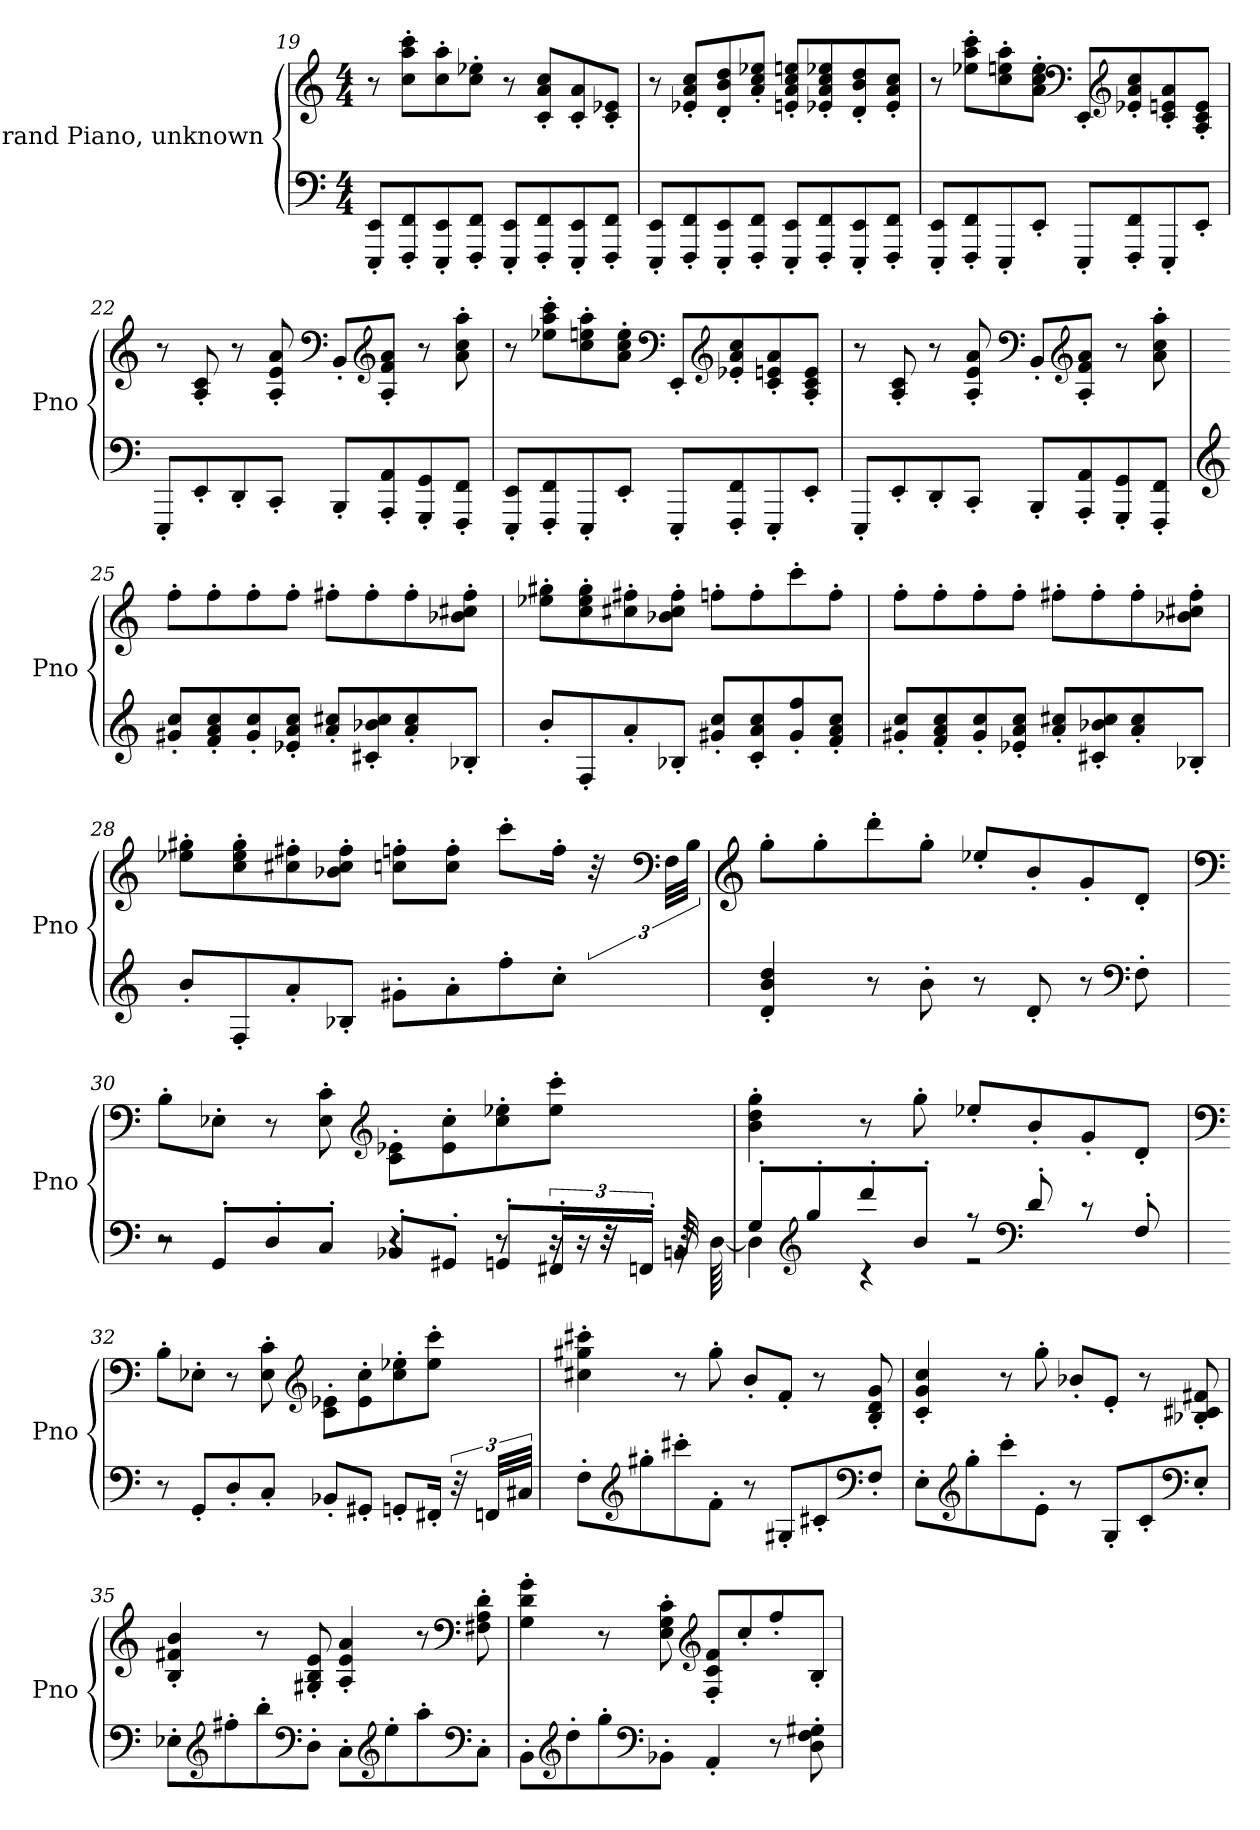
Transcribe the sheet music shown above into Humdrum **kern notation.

**kern	**kern
*part1	*part1
*staff2	*staff1
*I"Grand Piano, unknown	*
*I'Pno	*
!!LO:LB:g=z
*clefF4	*clefG2
*k[]	*k[]
*M4/4	*M4/4
=19	=19
8EEE/' 8EE/'L	8r
8FFF/' 8FF/'	8cc\' 8aa\' 8ccc\'L
8EEE/' 8EE/'	8cc\' 8aa\'
8FFF/' 8FF/'J	8cc\' 8ee-X\'J
8EEE/' 8EE/'L	8r
8FFF/' 8FF/'	8c/' 8a/' 8cc/'L
8EEE/' 8EE/'	8c/' 8a/'
8FFF/' 8FF/'J	8c/' 8e-X/'J
=20	=20
8EEE/' 8EE/'L	8r
8FFF/' 8FF/'	8e-X/' 8a/' 8cc/'L
8EEE/' 8EE/'	8d/' 8b/' 8dd/'
8FFF/' 8FF/'J	8a/' 8cc/' 8ee-X/'J
8EEE/' 8EE/'L	8en/' 8a/' 8cc/' 8een/'L
8FFF/' 8FF/'	8e-X/' 8a/' 8cc/' 8ee-X/'
8EEE/' 8EE/'	8d/' 8b/' 8dd/'
8FFF/' 8FF/'J	8e-/' 8a/' 8cc/'J
=21	=21
8EEE/' 8EE/'L	8r
8FFF/' 8FF/'	8ee-X\' 8aa\' 8ccc\'L
8EEE'/	8cc\' 8een\' 8aa\'
8EE'/J	8a\' 8cc\' 8ee\'J
*	*clefF4
8EEE'/L	8EE'/L
*	*clefG2
8FFF/' 8FF/'	8e-X/' 8a/' 8cc/'
8EEE'/	8c/' 8en/' 8a/'
8EE'/J	8A/' 8c/' 8e/'J
!!LO:PB:g=z
=22	=22
8EEE'/L	8r
8EE'/	8A/' 8c/'
8DD'/	8r
8CC'/J	8A/' 8e/' 8a/'
*	*clefF4
8BBB'/L	8BB'/L
*	*clefG2
8AAA/' 8AA/'	8A/' 8f/' 8a/'J
8GGG/' 8GG/'	8r
8FFF/' 8FF/'J	8a\' 8cc\' 8aa\'
=23	=23
8EEE/' 8EE/'L	8r
8FFF/' 8FF/'	8ee-X\' 8aa\' 8ccc\'L
8EEE'/	8cc\' 8een\' 8aa\'
8EE'/J	8a\' 8cc\' 8ee\'J
*	*clefF4
8EEE'/L	8EE'/L
*	*clefG2
8FFF/' 8FF/'	8e-X/' 8a/' 8cc/'
8EEE'/	8c/' 8en/' 8a/'
8EE'/J	8A/' 8c/' 8e/'J
=24	=24
8EEE'/L	8r
8EE'/	8A/' 8c/'
8DD'/	8r
8CC'/J	8A/' 8e/' 8a/'
*	*clefF4
8BBB'/L	8BB'/L
*	*clefG2
8AAA/' 8AA/'	8A/' 8f/' 8a/'J
8GGG/' 8GG/'	8r
8FFF/' 8FF/'J	8a\' 8cc\' 8aa\'
!!LO:LB:g=z
=25	=25
*clefG2	*
8g#X/' 8cc/'L	8ff'\L
8f/' 8a/' 8cc/'	8ff'\
8g#/' 8cc/'	8ff'\
8e-X/' 8a/' 8cc/'J	8ff'\J
8a/' 8cc#X/'L	8ff#X'\L
8c#X/' 8b-X/' 8cc#/'	8ff#'\
8a/' 8cc#/'	8ff#'\
8B-X'/J	8b-X\' 8cc#X\' 8ff#\'J
=26	=26
8b'/L	8ee-X\' 8gg#X\'L
8F'/	8cc\' 8ee-\' 8gg#\'
8a'/	8cc#X\' 8ff#X\'
8B-X'/J	8b-X\' 8cc#\' 8ff#\'J
8g#X/' 8cc/'L	8ffn'\L
8c/' 8a/' 8cc/'	8ff'\
8g#/' 8ff/'	8ccc'\
8f/' 8a/' 8cc/'J	8ff'\J
=27	=27
8g#X/' 8cc/'L	8ff'\L
8f/' 8a/' 8cc/'	8ff'\
8g#/' 8cc/'	8ff'\
8e-X/' 8a/' 8cc/'J	8ff'\J
8a/' 8cc#X/'L	8ff#X'\L
8c#X/' 8b-X/' 8cc#/'	8ff#'\
8a/' 8cc#/'	8ff#'\
8B-X'/J	8b-X\' 8cc#X\' 8ff#\'J
!!LO:LB:g=z
=28	=28
8b'/L	8ee-X\' 8gg#X\'L
8F'/	8cc\' 8ee-\' 8gg#\'
8a'/	8cc#X\' 8ff#X\'
8B-X'/J	8b-X\' 8cc#\' 8ff#\'J
8g#X'\L	8ccn\' 8ffn\'L
8a'\	8cc\' 8ff\'J
8ff'\	8ccc'\L
8cc'\J	16ff'\Jk
.	48r
*	*clefF4
.	48F\LLL
.	48B\JJJ
=29	=29
*	*clefG2
4d/' 4b/' 4dd/'	8gg'\L
.	8gg'\
8r	8ddd'\
8b'\	8gg'\J
8r	8ee-X'/L
8d'/	8b'/
8r	8g'/
*clefF4	*
8F'\	8d'/J
!!LO:LB:g=z
=30	=30
*	*clefF4
*^	*
*	*^	*
8r	2r	2r	8B'\L
8GG'/L	.	.	8E-X'\J
8D'/	.	.	8r
8C'/J	.	.	8E-\' 8c\'
*	*	*	*clefG2
8BB-X'/L	4r	4r	8c\' 8e-X\'L
8GG#X'/J	.	.	8e-\' 8cc\'
8GGn'/L	8r	8r	8cc\' 8ee-X\'
24FF#X'/Jk	16r	16r	8ee-\' 8ccc\'J
24r	.	.	.
.	32r	32r	.
24FFn'/	.	.	.
.	64r	32BBn/	.
.	[64D\	.	.
*	*v	*v	*
=31	=31	=31
8G'/L	4D\]	4b\' 4dd\' 4gg\'
*clefG2	*	*
8gg'/	.	.
8ddd'/	4r	8r
8b'/J	.	8gg'\
8r	2r	8ee-X'/L
*clefF4	*	*
8d'/	.	8b'/
8r	.	8g'/
8F'/	.	8d'/J
*v	*v	*
!!LO:LB:g=z
=32	=32
*	*clefF4
8r	8B'\L
8GG'/L	8E-X'\J
8D'/	8r
8C'/J	8E-\' 8c\'
*	*clefG2
8BB-X'/L	8c\' 8e-X\'L
8GG#X'/J	8e-\' 8cc\'
8GGn'/L	8cc\' 8ee-X\'
16FF#X'/Jk	8ee-\' 8ccc\'J
48r	.
48FFn/LLL	.
48C#X/JJJ	.
=33	=33
8F'\L	4cc#X\' 4gg#X\' 4ccc#X\'
*clefG2	*
8gg#X'\	.
8ccc#X'\	8r
8f'\J	8gg#'\
8r	8b'/L
8G#X'/L	8f'/J
8c#X'/	8r
*clefF4	*
8F'/J	8B/' 8d/' 8g/'
!!LO:LB:g=z
=34	=34
8E'\L	4c/' 4g/' 4cc/'
*clefG2	*
8gg'\	.
8ccc'\	8r
8e'\J	8gg'\
8r	8b-X'/L
8G'/L	8e'/J
8c'/	8r
*clefF4	*
8E'/J	8B-X/' 8c#X/' 8f#X/'
=35	=35
8E-X'\L	4B/' 4f#X/' 4b/'
*clefG2	*
8ff#X'\	.
8bb'\	8r
*clefF4	*
8D'\J	8G#X/' 8B/' 8e/'
8C'\L	4A/' 4e/' 4a/'
*clefG2	*
8ee'\	.
8aa'\	8r
*clefF4	*clefF4
8C'\J	8F#X\' 8A\' 8d\'
=36	=36
8BB'\L	4G\' 4d\' 4g\'
*clefG2	*
8dd'\	.
8gg'\	8r
*clefF4	*
8BB-X'\J	8E\' 8G\' 8c\'
*	*clefG2
4AA'/	8F/' 8c/' 8f/'L
.	8cc'/
8r	8ff'/
8D\' 8F\' 8G#X\'	8B'/J
=	=
*-	*-
